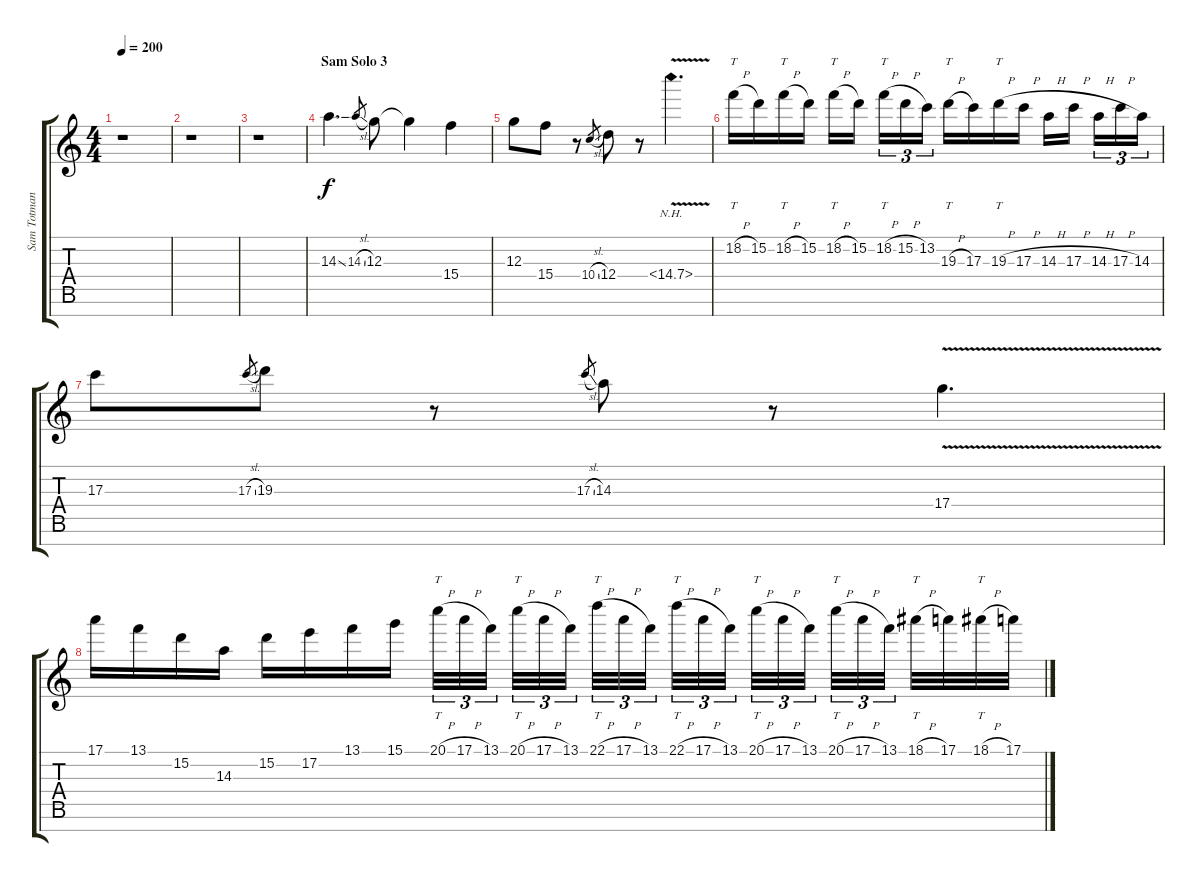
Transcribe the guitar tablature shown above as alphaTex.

\track ("Sam Totman | Overdub" "Sam Totman") {instrument overdrivenguitar}
\staff {score tabs}
\tuning (E4 B3 G3 D3 A2 E2 B1) {hide}
\ts (4 4)
\tempo 200
\clef g2
\ks c
r.1{dy f} |
r.1 |
r.1 |
\section ("" "Sam Solo 3")
14.3{ss}.4{d} 14.3{sl}.8{gr} 12.3.8 12.3{t}.4 15.4.4 |
12.3.8 15.4.8 r.8 10.4{sl}.8{gr} 12.4.8 r.8 15.4{nh v}.4{d} |
18.2{h}.16{tt} 15.2.16 18.2{h}.16{tt} 15.2.16 18.2{h}.16{tt} 15.2.16 18.2{h}.16{tt tu (3 2)} 15.2{h}.16{tu (3 2)} 13.2.16{tu (3 2)} 19.3{h}.16{tt} 17.3.16 19.3{h}.16{tt} 17.3{h}.16 14.3{h}.16 17.3{h}.16 14.3{h}.16{tu (3 2)} 17.3{h}.16{tu (3 2)} 14.3.16{tu (3 2)} |
17.3.8 17.3{sl}.8{gr} 19.3.8 r.8 17.3{sl}.8{gr} 14.3.8 r.8 17.4{v}.4{d} |
17.1.16 13.1.16 15.2.16 14.3.16 15.2.16 17.2.16 13.1.16 15.1.16 20.1{h}.32{tt tu (3 2)} 17.1{h}.32{tu (3 2)} 13.1.32{tu (3 2)} 20.1{h}.32{tt tu (3 2)} 17.1{h}.32{tu (3 2)} 13.1.32{tu (3 2)} 22.1{h}.32{tt tu (3 2)} 17.1{h}.32{tu (3 2)} 13.1.32{tu (3 2)} 22.1{h}.32{tt tu (3 2)} 17.1{h}.32{tu (3 2)} 13.1.32{tu (3 2)} 20.1{h}.32{tt tu (3 2)} 17.1{h}.32{tu (3 2)} 13.1.32{tu (3 2)} 20.1{h}.32{tt tu (3 2)} 17.1{h}.32{tu (3 2)} 13.1.32{tu (3 2)} 18.1{h}.32{tt} 17.1.32 18.1{h}.32{tt} 17.1.32
